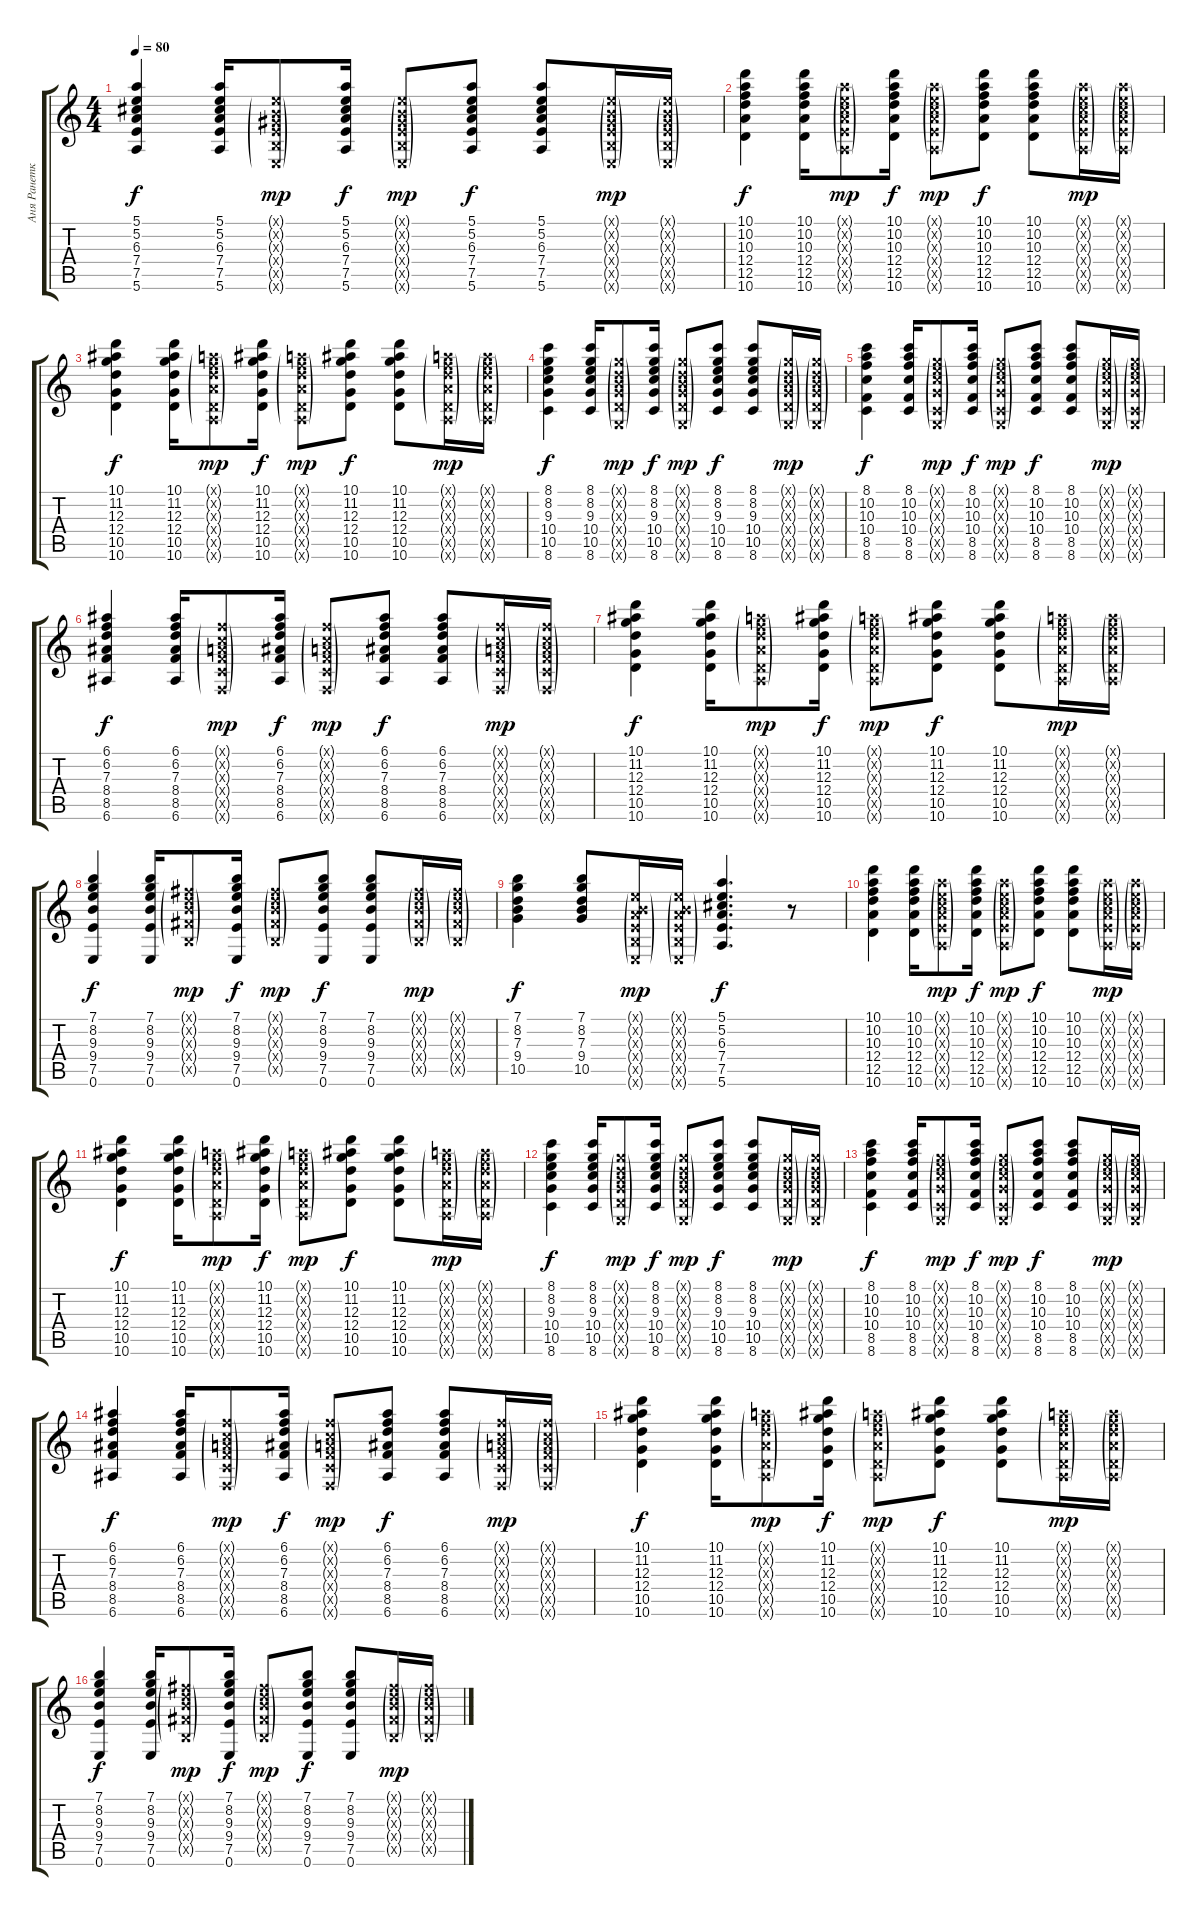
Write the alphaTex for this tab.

\track ("Аня Ранетка" "Аня Ранетк") {instrument electricguitarclean}
\staff {score tabs}
\tuning (E4 B3 G3 D3 A2 E2) {hide}
\ts (4 4)
\tempo 80
\clef g2
\ks c
(5.1 5.2 6.3 7.4 7.5 5.6).4{dy f} (5.1 5.2 6.3 7.4 7.5 5.6).16 (0.1{g x} 0.2{g x} 1.3{g x} 2.4{g x} 2.5{g x} 0.6{g x}).8{dy mp} (5.1 5.2 6.3 7.4 7.5 5.6).16{dy f} (0.1{g x} 0.2{g x} 1.3{g x} 2.4{g x} 2.5{g x} 0.6{g x}).8{dy mp} (5.1 5.2 6.3 7.4 7.5 5.6).8{dy f} (5.1 5.2 6.3 7.4 7.5 5.6).8 (0.1{g x} 0.2{g x} 1.3{g x} 2.4{g x} 2.5{g x} 0.6{g x}).16{dy mp} (0.1{g x} 0.2{g x} 1.3{g x} 2.4{g x} 2.5{g x} 0.6{g x}).16 |
(10.1 10.2 10.3 12.4 12.5 10.6).4{dy f} (10.1 10.2 10.3 12.4 12.5 10.6).16 (5.1{g x} 5.2{g x} 5.3{g x} 7.4{g x} 7.5{g x} 5.6{g x}).8{dy mp} (10.1 10.2 10.3 12.4 12.5 10.6).16{dy f} (5.1{g x} 5.2{g x} 5.3{g x} 7.4{g x} 7.5{g x} 5.6{g x}).8{dy mp} (10.1 10.2 10.3 12.4 12.5 10.6).8{dy f} (10.1 10.2 10.3 12.4 12.5 10.6).8 (5.1{g x} 5.2{g x} 5.3{g x} 7.4{g x} 7.5{g x} 5.6{g x}).16{dy mp} (5.1{g x} 5.2{g x} 5.3{g x} 7.4{g x} 7.5{g x} 5.6{g x}).16 |
(10.1 11.2 12.3 12.4 10.5 10.6).4{dy f} (10.1 11.2 12.3 12.4 10.5 10.6).16 (5.1{g x} 6.2{g x} 7.3{g x} 7.4{g x} 5.5{g x} 5.6{g x}).8{dy mp} (10.1 11.2 12.3 12.4 10.5 10.6).16{dy f} (5.1{g x} 6.2{g x} 7.3{g x} 7.4{g x} 5.5{g x} 5.6{g x}).8{dy mp} (10.1 11.2 12.3 12.4 10.5 10.6).8{dy f} (10.1 11.2 12.3 12.4 10.5 10.6).8 (5.1{g x} 6.2{g x} 7.3{g x} 7.4{g x} 5.5{g x} 5.6{g x}).16{dy mp} (5.1{g x} 6.2{g x} 7.3{g x} 7.4{g x} 5.5{g x} 5.6{g x}).16 |
(8.1 8.2 9.3 10.4 10.5 8.6).4{dy f} (8.1 8.2 9.3 10.4 10.5 8.6).16 (3.1{g x} 3.2{g x} 4.3{g x} 5.4{g x} 5.5{g x} 3.6{g x}).8{dy mp} (8.1 8.2 9.3 10.4 10.5 8.6).16{dy f} (3.1{g x} 3.2{g x} 4.3{g x} 5.4{g x} 5.5{g x} 3.6{g x}).8{dy mp} (8.1 8.2 9.3 10.4 10.5 8.6).8{dy f} (8.1 8.2 9.3 10.4 10.5 8.6).8 (3.1{g x} 3.2{g x} 4.3{g x} 5.4{g x} 5.5{g x} 3.6{g x}).16{dy mp} (3.1{g x} 3.2{g x} 4.3{g x} 5.4{g x} 5.5{g x} 3.6{g x}).16 |
(8.1 10.2 10.3 10.4 8.5 8.6).4{dy f} (8.1 10.2 10.3 10.4 8.5 8.6).16 (3.1{g x} 5.2{g x} 5.3{g x} 5.4{g x} 3.5{g x} 3.6{g x}).8{dy mp} (8.1 10.2 10.3 10.4 8.5 8.6).16{dy f} (3.1{g x} 5.2{g x} 5.3{g x} 5.4{g x} 3.5{g x} 3.6{g x}).8{dy mp} (8.1 10.2 10.3 10.4 8.5 8.6).8{dy f} (8.1 10.2 10.3 10.4 8.5 8.6).8 (3.1{g x} 5.2{g x} 5.3{g x} 5.4{g x} 3.5{g x} 3.6{g x}).16{dy mp} (3.1{g x} 5.2{g x} 5.3{g x} 5.4{g x} 3.5{g x} 3.6{g x}).16 |
(6.1 6.2 7.3 8.4 8.5 6.6).4{dy f} (6.1 6.2 7.3 8.4 8.5 6.6).16 (1.1{g x} 1.2{g x} 2.3{g x} 3.4{g x} 3.5{g x} 1.6{g x}).8{dy mp} (6.1 6.2 7.3 8.4 8.5 6.6).16{dy f} (1.1{g x} 1.2{g x} 2.3{g x} 3.4{g x} 3.5{g x} 1.6{g x}).8{dy mp} (6.1 6.2 7.3 8.4 8.5 6.6).8{dy f} (6.1 6.2 7.3 8.4 8.5 6.6).8 (1.1{g x} 1.2{g x} 2.3{g x} 3.4{g x} 3.5{g x} 1.6{g x}).16{dy mp} (1.1{g x} 1.2{g x} 2.3{g x} 3.4{g x} 3.5{g x} 1.6{g x}).16 |
(10.1 11.2 12.3 12.4 10.5 10.6).4{dy f} (10.1 11.2 12.3 12.4 10.5 10.6).16 (5.1{g x} 6.2{g x} 7.3{g x} 7.4{g x} 5.5{g x} 5.6{g x}).8{dy mp} (10.1 11.2 12.3 12.4 10.5 10.6).16{dy f} (5.1{g x} 6.2{g x} 7.3{g x} 7.4{g x} 5.5{g x} 5.6{g x}).8{dy mp} (10.1 11.2 12.3 12.4 10.5 10.6).8{dy f} (10.1 11.2 12.3 12.4 10.5 10.6).8 (5.1{g x} 6.2{g x} 7.3{g x} 7.4{g x} 5.5{g x} 5.6{g x}).16{dy mp} (5.1{g x} 6.2{g x} 7.3{g x} 7.4{g x} 5.5{g x} 5.6{g x}).16 |
(7.1 8.2 9.3 9.4 7.5 0.6).4{dy f} (7.1 8.2 9.3 9.4 7.5 0.6).16 (2.1{g x} 3.2{g x} 4.3{g x} 4.4{g x} 2.5{g x}).8{dy mp} (7.1 8.2 9.3 9.4 7.5 0.6).16{dy f} (2.1{g x} 3.2{g x} 4.3{g x} 4.4{g x} 2.5{g x}).8{dy mp} (7.1 8.2 9.3 9.4 7.5 0.6).8{dy f} (7.1 8.2 9.3 9.4 7.5 0.6).8 (2.1{g x} 3.2{g x} 4.3{g x} 4.4{g x} 2.5{g x}).16{dy mp} (2.1{g x} 3.2{g x} 4.3{g x} 4.4{g x} 2.5{g x}).16 |
(7.1 8.2 7.3 9.4 10.5).4{dy f} (7.1 8.2 7.3 9.4 10.5).8 (0.1{g x} 0.2{g x} 2.3{g x} 2.4{g x} 2.5{g x} 0.6{g x}).16{dy mp} (0.1{g x} 0.2{g x} 2.3{g x} 2.4{g x} 2.5{g x} 0.6{g x}).16 (5.1 5.2 6.3 7.4 7.5 5.6).4{d dy f} r.8 |
(10.1 10.2 10.3 12.4 12.5 10.6).4 (10.1 10.2 10.3 12.4 12.5 10.6).16 (5.1{g x} 5.2{g x} 5.3{g x} 7.4{g x} 7.5{g x} 5.6{g x}).8{dy mp} (10.1 10.2 10.3 12.4 12.5 10.6).16{dy f} (5.1{g x} 5.2{g x} 5.3{g x} 7.4{g x} 7.5{g x} 5.6{g x}).8{dy mp} (10.1 10.2 10.3 12.4 12.5 10.6).8{dy f} (10.1 10.2 10.3 12.4 12.5 10.6).8 (5.1{g x} 5.2{g x} 5.3{g x} 7.4{g x} 7.5{g x} 5.6{g x}).16{dy mp} (5.1{g x} 5.2{g x} 5.3{g x} 7.4{g x} 7.5{g x} 5.6{g x}).16 |
(10.1 11.2 12.3 12.4 10.5 10.6).4{dy f} (10.1 11.2 12.3 12.4 10.5 10.6).16 (5.1{g x} 6.2{g x} 7.3{g x} 7.4{g x} 5.5{g x} 5.6{g x}).8{dy mp} (10.1 11.2 12.3 12.4 10.5 10.6).16{dy f} (5.1{g x} 6.2{g x} 7.3{g x} 7.4{g x} 5.5{g x} 5.6{g x}).8{dy mp} (10.1 11.2 12.3 12.4 10.5 10.6).8{dy f} (10.1 11.2 12.3 12.4 10.5 10.6).8 (5.1{g x} 6.2{g x} 7.3{g x} 7.4{g x} 5.5{g x} 5.6{g x}).16{dy mp} (5.1{g x} 6.2{g x} 7.3{g x} 7.4{g x} 5.5{g x} 5.6{g x}).16 |
(8.1 8.2 9.3 10.4 10.5 8.6).4{dy f} (8.1 8.2 9.3 10.4 10.5 8.6).16 (3.1{g x} 3.2{g x} 4.3{g x} 5.4{g x} 5.5{g x} 3.6{g x}).8{dy mp} (8.1 8.2 9.3 10.4 10.5 8.6).16{dy f} (3.1{g x} 3.2{g x} 4.3{g x} 5.4{g x} 5.5{g x} 3.6{g x}).8{dy mp} (8.1 8.2 9.3 10.4 10.5 8.6).8{dy f} (8.1 8.2 9.3 10.4 10.5 8.6).8 (3.1{g x} 3.2{g x} 4.3{g x} 5.4{g x} 5.5{g x} 3.6{g x}).16{dy mp} (3.1{g x} 3.2{g x} 4.3{g x} 5.4{g x} 5.5{g x} 3.6{g x}).16 |
(8.1 10.2 10.3 10.4 8.5 8.6).4{dy f} (8.1 10.2 10.3 10.4 8.5 8.6).16 (3.1{g x} 5.2{g x} 5.3{g x} 5.4{g x} 3.5{g x} 3.6{g x}).8{dy mp} (8.1 10.2 10.3 10.4 8.5 8.6).16{dy f} (3.1{g x} 5.2{g x} 5.3{g x} 5.4{g x} 3.5{g x} 3.6{g x}).8{dy mp} (8.1 10.2 10.3 10.4 8.5 8.6).8{dy f} (8.1 10.2 10.3 10.4 8.5 8.6).8 (3.1{g x} 5.2{g x} 5.3{g x} 5.4{g x} 3.5{g x} 3.6{g x}).16{dy mp} (3.1{g x} 5.2{g x} 5.3{g x} 5.4{g x} 3.5{g x} 3.6{g x}).16 |
(6.1 6.2 7.3 8.4 8.5 6.6).4{dy f} (6.1 6.2 7.3 8.4 8.5 6.6).16 (1.1{g x} 1.2{g x} 2.3{g x} 3.4{g x} 3.5{g x} 1.6{g x}).8{dy mp} (6.1 6.2 7.3 8.4 8.5 6.6).16{dy f} (1.1{g x} 1.2{g x} 2.3{g x} 3.4{g x} 3.5{g x} 1.6{g x}).8{dy mp} (6.1 6.2 7.3 8.4 8.5 6.6).8{dy f} (6.1 6.2 7.3 8.4 8.5 6.6).8 (1.1{g x} 1.2{g x} 2.3{g x} 3.4{g x} 3.5{g x} 1.6{g x}).16{dy mp} (1.1{g x} 1.2{g x} 2.3{g x} 3.4{g x} 3.5{g x} 1.6{g x}).16 |
(10.1 11.2 12.3 12.4 10.5 10.6).4{dy f} (10.1 11.2 12.3 12.4 10.5 10.6).16 (5.1{g x} 6.2{g x} 7.3{g x} 7.4{g x} 5.5{g x} 5.6{g x}).8{dy mp} (10.1 11.2 12.3 12.4 10.5 10.6).16{dy f} (5.1{g x} 6.2{g x} 7.3{g x} 7.4{g x} 5.5{g x} 5.6{g x}).8{dy mp} (10.1 11.2 12.3 12.4 10.5 10.6).8{dy f} (10.1 11.2 12.3 12.4 10.5 10.6).8 (5.1{g x} 6.2{g x} 7.3{g x} 7.4{g x} 5.5{g x} 5.6{g x}).16{dy mp} (5.1{g x} 6.2{g x} 7.3{g x} 7.4{g x} 5.5{g x} 5.6{g x}).16 |
(7.1 8.2 9.3 9.4 7.5 0.6).4{dy f} (7.1 8.2 9.3 9.4 7.5 0.6).16 (2.1{g x} 3.2{g x} 4.3{g x} 4.4{g x} 2.5{g x}).8{dy mp} (7.1 8.2 9.3 9.4 7.5 0.6).16{dy f} (2.1{g x} 3.2{g x} 4.3{g x} 4.4{g x} 2.5{g x}).8{dy mp} (7.1 8.2 9.3 9.4 7.5 0.6).8{dy f} (7.1 8.2 9.3 9.4 7.5 0.6).8 (2.1{g x} 3.2{g x} 4.3{g x} 4.4{g x} 2.5{g x}).16{dy mp} (2.1{g x} 3.2{g x} 4.3{g x} 4.4{g x} 2.5{g x}).16
